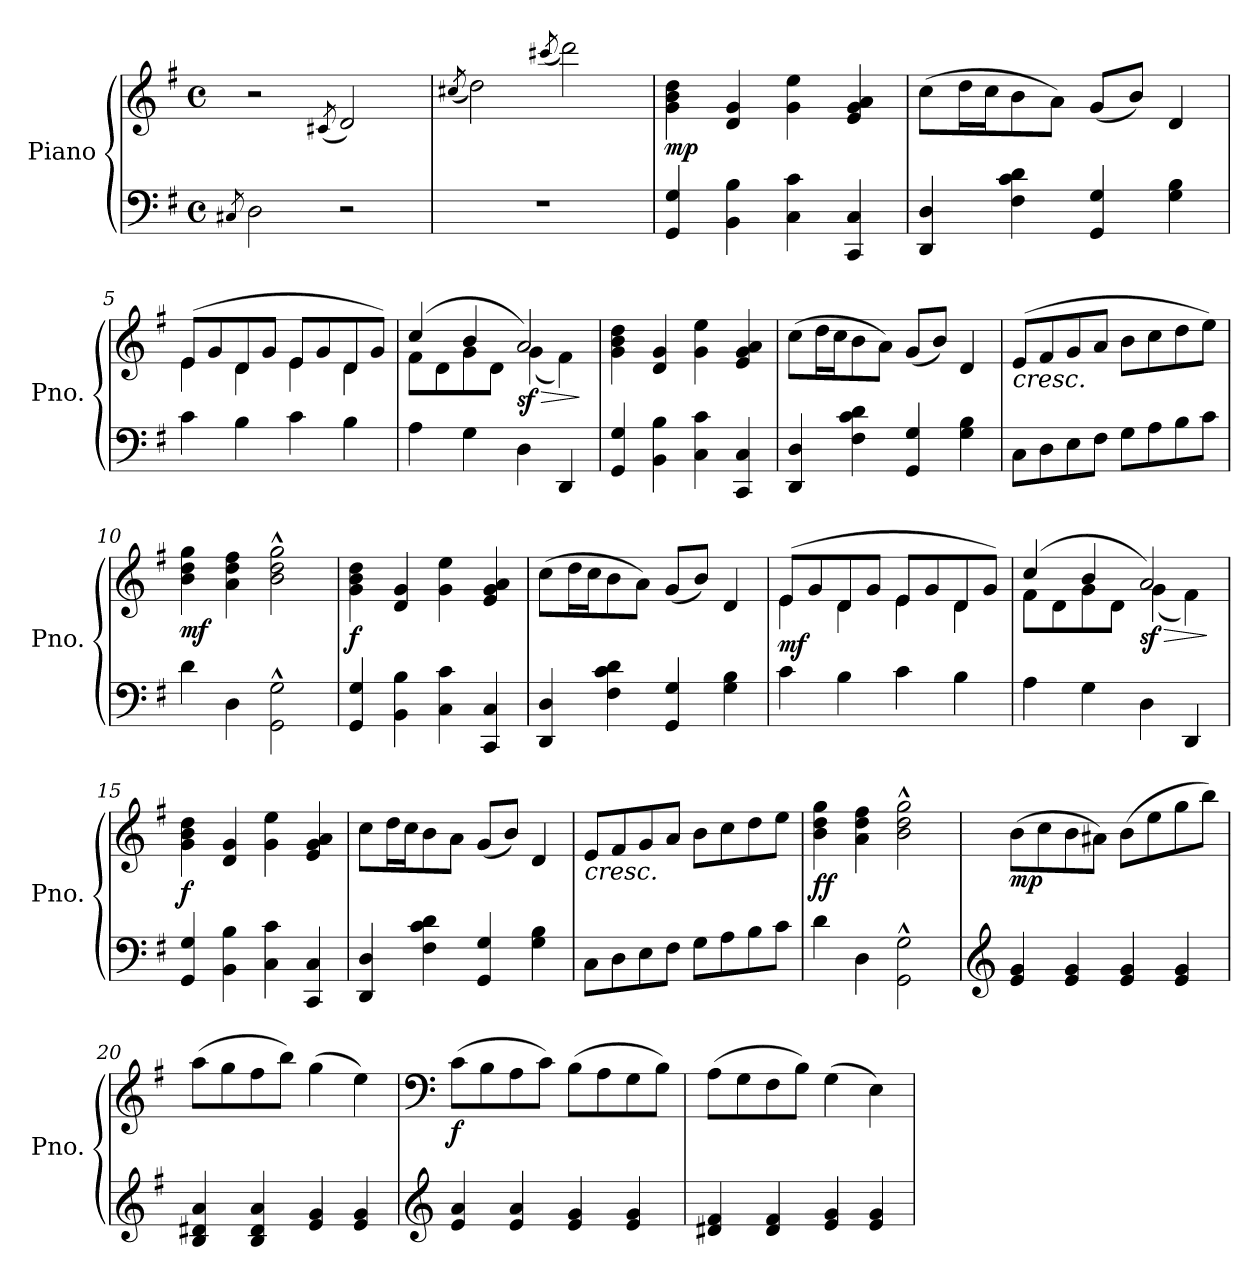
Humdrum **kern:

**kern	**kern	**dynam
*part1	*part1	*part1
*staff2	*staff1	*staff1/2
*I"Piano	*	*
*I'Pno.	*	*
*clefF4	*clefG2	*
*k[f#]	*k[f#]	*
*M4/4	*M4/4	*
*met(c)	*met(c)	*
*MM120	*MM120	*
=1	=1	=1
8qC#X/	.	.
2D\	2r	.
.	(<8qc#X/	.
2r	2d/)	.
=2	=2	=2
.	(<8qcc#X/	.
1r	2dd\)	.
.	(<8qccc#X/	.
.	2ddd\)	.
=3	=3	=3
!	!	!LO:DY:b
4GG/ 4G/	4g\ 4b\ 4dd\	mp
4BB\ 4B\	4d/ 4g/	.
4C\ 4c\	4g\ 4ee\	.
4CC/ 4C/	4e/ 4g/ 4a/	.
=4	=4	=4
4DD/ 4D/	(>8cc\L	.
.	16dd\L	.
.	16cc\J	.
4F#\ 4c\ 4d\	8b\	.
.	8a\J)	.
4GG/ 4G/	(<8g/L	.
.	8b/J)	.
4G\ 4B\	4d/	.
=5	=5	=5
*	*^	*
4c\	(>8e/L	4e\	.
.	8g/	.	.
4B\	8d/	4d\	.
.	8g/J	.	.
4c\	8e/L	4e\	.
.	8g/	.	.
4B\	8d/	4d\	.
.	8g/J)	.	.
=6	=6	=6	=6
4A\	(>4cc/	8f#\L	.
.	.	8d\	.
4G\	4b/	8g\	.
.	.	8d\J	.
!	!	!	!LO:HP:b
!	!	!	!LO:DY:n=1:b
4D\	2a/)	(<4g\	> sf
4DD/	.	4f#\)	.
*	*v	*v	*
.	.	]
!!LO:LB:g=z
=7	=7	=7
4GG/ 4G/	4g\ 4b\ 4dd\	.
4BB\ 4B\	4d/ 4g/	.
4C\ 4c\	4g\ 4ee\	.
4CC/ 4C/	4e/ 4g/ 4a/	.
=8	=8	=8
4DD/ 4D/	(>8cc\L	.
.	16dd\L	.
.	16cc\J	.
4F#\ 4c\ 4d\	8b\	.
.	8a\J)	.
4GG/ 4G/	(<8g/L	.
.	8b/J)	.
4G\ 4B\	4d/	.
=9	=9	=9
!	!LO:TX:b:i:t=cresc.	!
8C\L	(>8e/L	.
8D\	8f#/	.
8E\	8g/	.
8F#\J	8a/J	.
8G\L	8b\L	.
8A\	8cc\	.
8B\	8dd\	.
8c\J	8ee\J)	.
=10	=10	=10
!	!	!LO:DY:b
4d\	4b\ 4dd\ 4gg\	mf
4D\	4a\ 4dd\ 4ff#\	.
2GG\^^ 2G\^^	2b\^^ 2dd\^^ 2gg\^^	.
=11	=11	=11
!	!	!LO:DY:b
4GG/ 4G/	4g\ 4b\ 4dd\	f
4BB\ 4B\	4d/ 4g/	.
4C\ 4c\	4g\ 4ee\	.
4CC/ 4C/	4e/ 4g/ 4a/	.
=12	=12	=12
4DD/ 4D/	(>8cc\L	.
.	16dd\L	.
.	16cc\J	.
4F#\ 4c\ 4d\	8b\	.
.	8a\J)	.
4GG/ 4G/	(<8g/L	.
.	8b/J)	.
4G\ 4B\	4d/	.
!!LO:LB:g=z
=13	=13	=13
*	*^	*
!	!	!	!LO:DY:b
4c\	(>8e/L	4e\	mf
.	8g/	.	.
4B\	8d/	4d\	.
.	8g/J	.	.
4c\	8e/L	4e\	.
.	8g/	.	.
4B\	8d/	4d\	.
.	8g/J)	.	.
=14	=14	=14	=14
4A\	(>4cc/	8f#\L	.
.	.	8d\	.
4G\	4b/	8g\	.
.	.	8d\J	.
!	!	!	!LO:HP:b
!	!	!	!LO:DY:n=1:b
4D\	2a/)	(<4g\	> sf
4DD/	.	4f#\)	.
*	*v	*v	*
.	.	]
=15	=15	=15
!	!	!LO:DY:b
4GG/ 4G/	4g\ 4b\ 4dd\	f
4BB\ 4B\	4d/ 4g/	.
4C\ 4c\	4g\ 4ee\	.
4CC/ 4C/	4e/ 4g/ 4a/	.
=16	=16	=16
4DD/ 4D/	8cc\L	.
.	16dd\L	.
.	16cc\J	.
4F#\ 4c\ 4d\	8b\	.
.	8a\J	.
4GG/ 4G/	(<8g/L	.
.	8b/J)	.
4G\ 4B\	4d/	.
=17	=17	=17
!	!LO:TX:b:i:t=cresc.	!
8C\L	8e/L	.
8D\	8f#/	.
8E\	8g/	.
8F#\J	8a/J	.
8G\L	8b\L	.
8A\	8cc\	.
8B\	8dd\	.
8c\J	8ee\J	.
=18	=18	=18
!	!	!LO:DY:b
4d\	4b\ 4dd\ 4gg\	ff
4D\	4a\ 4dd\ 4ff#\	.
2GG\^^ 2G\^^	2b\^^ 2dd\^^ 2gg\^^	.
!!LO:LB:g=z
=19	=19	=19
*clefG2	*	*
!	!	!LO:DY:b
4e/ 4g/	(>8b\L	mp
.	8cc\	.
4e/ 4g/	8b\	.
.	8a#X\J)	.
4e/ 4g/	(>8b\L	.
.	8ee\	.
4e/ 4g/	8gg\	.
.	8bb\J)	.
=20	=20	=20
4B/ 4d#X/ 4a/	(>8aa\L	.
.	8gg\	.
4B/ 4d#/ 4a/	8ff#\	.
.	8bb\J)	.
4e/ 4g/	(>4gg\	.
4e/ 4g/	4ee\)	.
=21	=21	=21
*clefG2	*clefF4	*
!	!	!LO:DY:b
4e/ 4a/	(>8c\L	f
.	8B\	.
4e/ 4a/	8A\	.
.	8c\J)	.
4e/ 4g/	(>8B\L	.
.	8A\	.
4e/ 4g/	8G\	.
.	8B\J)	.
=22	=22	=22
4d#X/ 4f#/	(>8A\L	.
.	8G\	.
4d#/ 4f#/	8F#\	.
.	8B\J)	.
4e/ 4g/	(>4G\	.
4e/ 4g/	4E\)	.
=	=	=
*-	*-	*-
